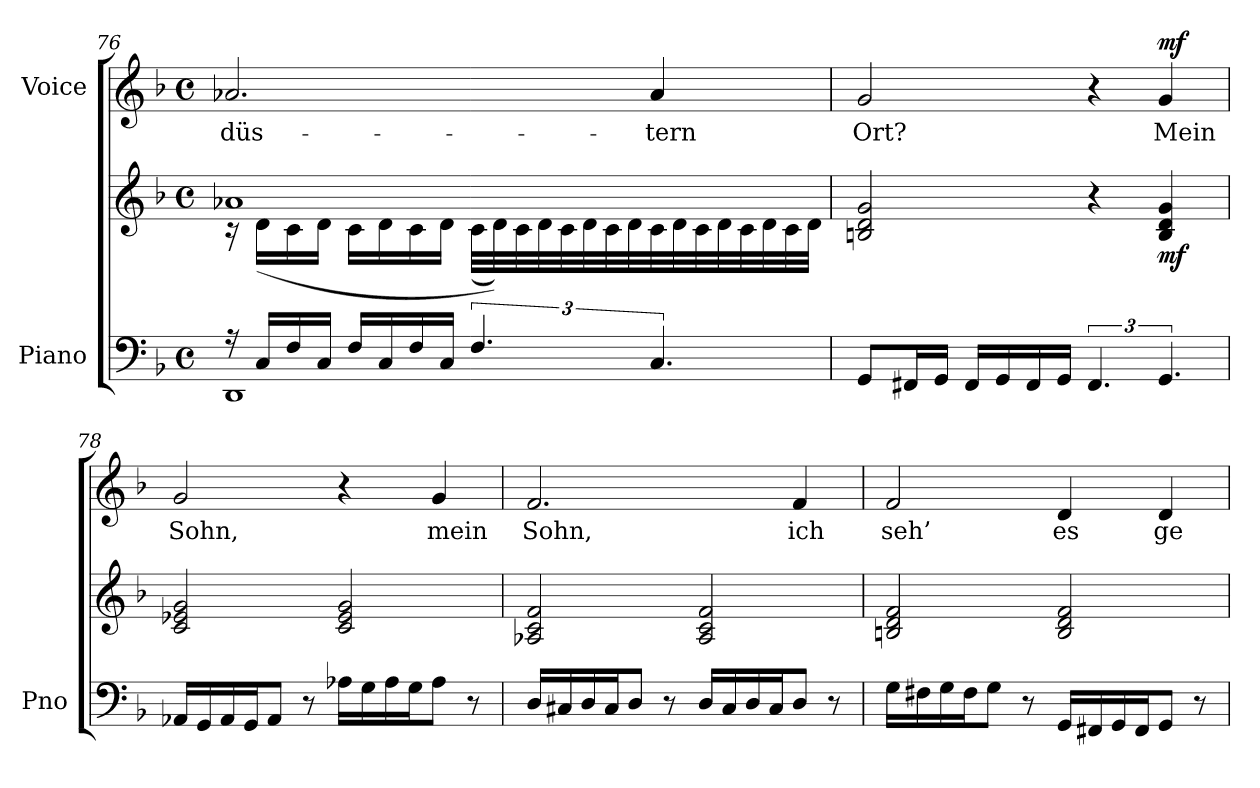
**kern	**kern	**dynam	**kern	**text	**dynam
*part2	*part2	*part2	*part1	*part1	*part1
*staff3	*staff2	*staff2/3	*staff1	*staff1	*staff1
*I"Piano	*	*	*I"Voice	*	*
*I'Pno	*	*	*	*	*
*clefF4	*clefG2	*	*clefG2	*	*
*k[b-]	*k[b-]	*	*k[b-]	*	*
*M4/4	*M4/4	*	*M4/4	*	*
*met(c)	*met(c)	*	*met(c)	*	*
=76	=76	=76	=76	=76	=76
*^	*^	*	*	*	*
!	!	!	!	!	!	!LO:LY:b	!
16r	1DD	1a-X	16r	.	2.a-X/	düs-	.
16C/LL	.	.	(>16d\LL	.	.	.	.
16F/	.	.	16c\	.	.	.	.
16C/JJ	.	.	16d\JJ	.	.	.	.
16F/LL	.	.	16c\LL	.	.	.	.
16C/	.	.	16d\	.	.	.	.
16F/	.	.	16c\	.	.	.	.
16C/JJ	.	.	16d\JJ	.	.	.	.
*	*	*tremolo	*	*	*	*	*
6.F/	.	.	(<32c\LLL	.	.	.	.
.	.	.	32d\))	.	.	.	.
.	.	.	32c\	.	.	.	.
.	.	.	32d\))	.	.	.	.
.	.	.	32c\	.	.	.	.
.	.	.	32d\))	.	.	.	.
.	.	.	32c\	.	.	.	.
.	.	.	32d\))	.	.	.	.
!	!	!	!	!	!	!LO:LY:b	!
6.C/	.	.	32c\	.	4a-/	-tern	.
.	.	.	32d\))	.	.	.	.
.	.	.	32c\	.	.	.	.
.	.	.	32d\))	.	.	.	.
.	.	.	32c\	.	.	.	.
.	.	.	32d\))	.	.	.	.
.	.	.	32c\	.	.	.	.
.	.	.	32d\))JJJ	.	.	.	.
*	*	*Xtremolo	*	*	*	*	*
*v	*v	*	*	*	*	*	*
!!LO:LB:g=z
=77	=77	=77	=77	=77	=77	=77
!	!	!	!	!	!LO:LY:b	!
*	*v	*v	*	*	*	*
8GG/L	2Bn/ 2d/ 2g/	.	2g/	Ort?	.
.	.	.	.	.	.
.	.	.	.	.	.
.	.	.	.	.	.
16FF#X/L	.	.	.	.	.
.	.	.	.	.	.
16GG/JJ	.	.	.	.	.
.	.	.	.	.	.
16FF#/LL	.	.	.	.	.
16GG/	.	.	.	.	.
16FF#/	.	.	.	.	.
16GG/JJ	.	.	.	.	.
6.FF#/	4r	.	4r	.	.
!	!	!LO:DY:b	!	!LO:LY:b	!LO:DY:a
6.GG/	4B/ 4d/ 4g/	mf	4g/	Mein	mf
=78	=78	=78	=78	=78	=78
!	!	!	!	!LO:LY:b	!
16AA-X/LL	2c/ 2e-X/ 2g/	.	2g/	Sohn,	.
16GG/	.	.	.	.	.
16AA-/	.	.	.	.	.
16GG/J	.	.	.	.	.
8AA-/J	.	.	.	.	.
8r	.	.	.	.	.
16A-X\LL	2c/ 2e-/ 2g/	.	4r	.	.
16G\	.	.	.	.	.
16A-\	.	.	.	.	.
16G\J	.	.	.	.	.
!	!	!	!	!LO:LY:b	!
8A-\J	.	.	4g/	mein	.
8r	.	.	.	.	.
=79	=79	=79	=79	=79	=79
!	!	!	!	!LO:LY:b	!
16D/LL	2A-X/ 2c/ 2f/	.	2.f/	Sohn,	.
16C#X/	.	.	.	.	.
16D/	.	.	.	.	.
16C#/J	.	.	.	.	.
8D/J	.	.	.	.	.
8r	.	.	.	.	.
16D/LL	2A-/ 2c/ 2f/	.	.	.	.
16C#/	.	.	.	.	.
16D/	.	.	.	.	.
16C#/J	.	.	.	.	.
!	!	!	!	!LO:LY:b	!
8D/J	.	.	4f/	ich	.
8r	.	.	.	.	.
=80	=80	=80	=80	=80	=80
!	!	!	!	!LO:LY:b	!
16G\LL	2Bn/ 2d/ 2f/	.	2f/	seh’	.
16F#X\	.	.	.	.	.
16G\	.	.	.	.	.
16F#\J	.	.	.	.	.
8G\J	.	.	.	.	.
8r	.	.	.	.	.
!	!	!	!	!LO:LY:b	!
16GG/LL	2B/ 2d/ 2f/	.	4d/	es	.
16FF#X/	.	.	.	.	.
16GG/	.	.	.	.	.
16FF#/J	.	.	.	.	.
!	!	!	!	!LO:LY:b	!
8GG/J	.	.	4d/	ge-	.
8r	.	.	.	.	.
=	=	=	=	=	=
*-	*-	*-	*-	*-	*-
